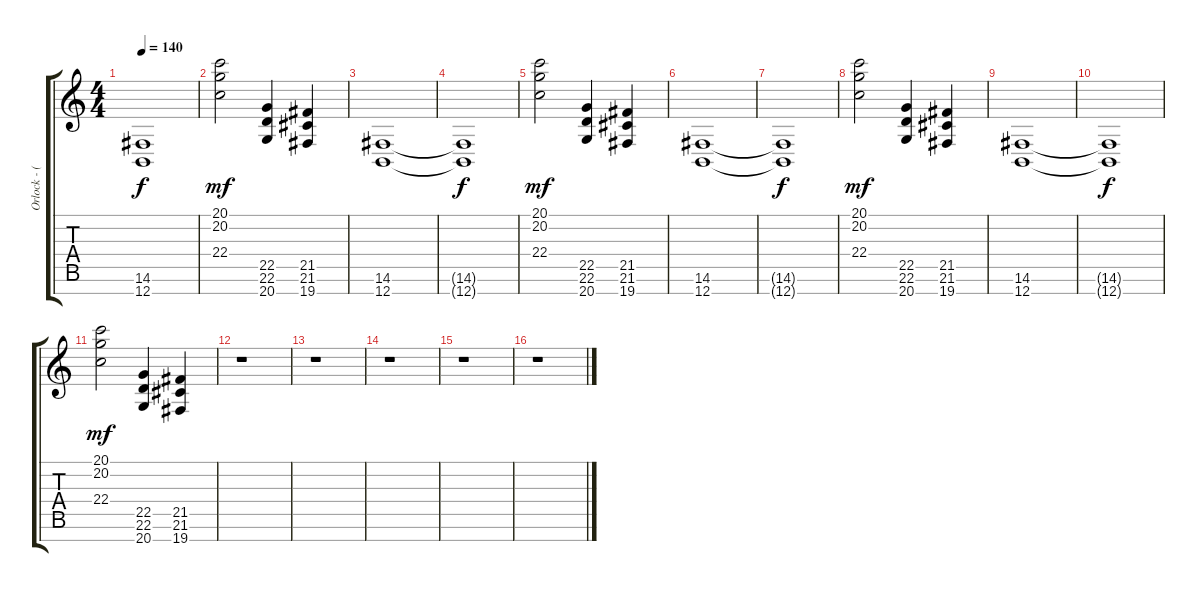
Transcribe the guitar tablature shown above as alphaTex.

\track ("Orlock - (Additional Choir Overdub)" "Orlock - (") {instrument pad4choir}
\staff {score tabs}
\tuning (E4 B3 G3 D3 A2 E2 B1) {hide}
\ts (4 4)
\tempo 140
\clef g2
\ks c
(14.6{t} 12.7{t}).1{dy f} |
(20.1 20.2 22.4).2{dy mf} (22.5 22.6 20.7).4 (21.5 21.6 19.7).4 |
(14.6 12.7).1 |
(14.6{t} 12.7{t}).1{dy f} |
(20.1 20.2 22.4).2{dy mf} (22.5 22.6 20.7).4 (21.5 21.6 19.7).4 |
(14.6 12.7).1 |
(14.6{t} 12.7{t}).1{dy f} |
(20.1 20.2 22.4).2{dy mf} (22.5 22.6 20.7).4 (21.5 21.6 19.7).4 |
(14.6 12.7).1 |
(14.6{t} 12.7{t}).1{dy f} |
(20.1 20.2 22.4).2{dy mf} (22.5 22.6 20.7).4 (21.5 21.6 19.7).4 |
r.1 |
r.1 |
r.1 |
r.1 |
r.1
